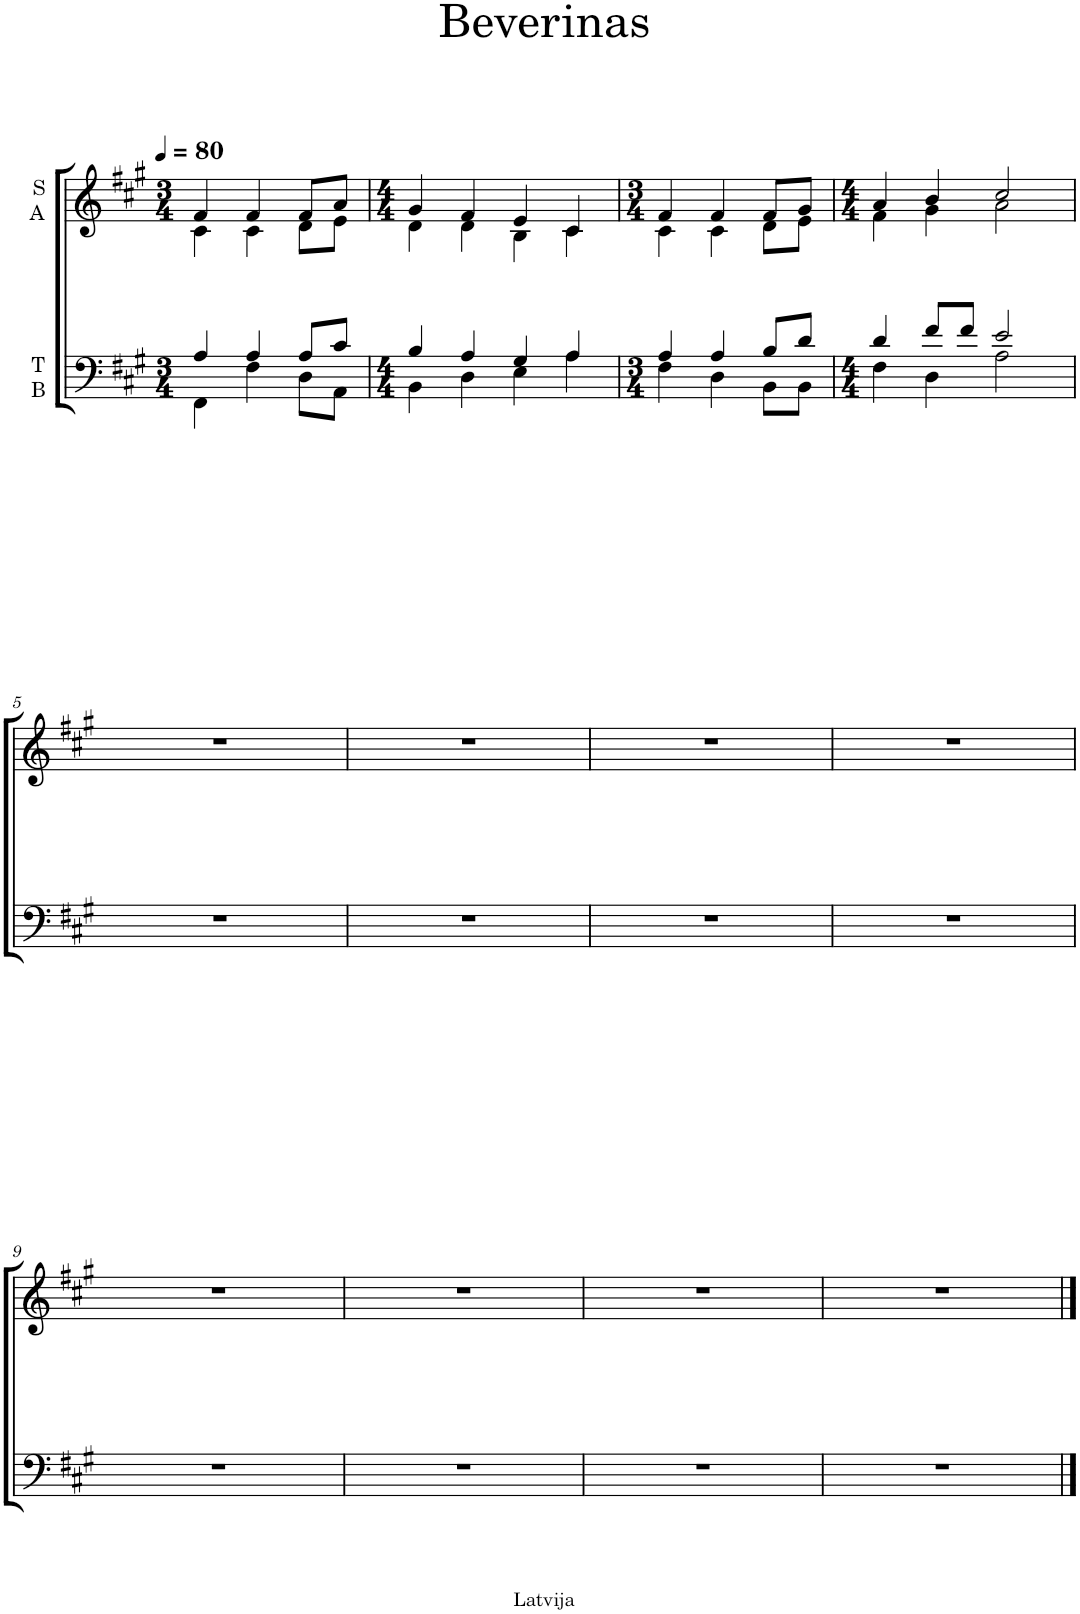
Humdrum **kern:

**kern	**kern
*part2	*part1
*staff2	*staff1
*I"T B	*I"S A
*clefF4	*clefG2
*k[f#c#g#]	*k[f#c#g#]
*M3/4	*M3/4
*MM80	*MM80
=1	=1
*^	*^
4A/	4FF#\	4f#/	4c#\
4A/	4F#\	4f#/	4c#\
8A/L	8D\L	8f#/L	8d\L
8c#/J	8AA\J	8a/J	8e\J
=2	=2	=2	=2
*M4/4	*	*M4/4	*
4B/	4BB\	4g#/	4d\
4A/	4D\	4f#/	4d\
4G#/	4E\	4e/	4B\
4A/	4A\	4c#/	4c#\
=3	=3	=3	=3
*M3/4	*	*M3/4	*
4A/	4F#\	4f#/	4c#\
4A/	4D\	4f#/	4c#\
8B/L	8BB\L	8f#/L	8d\L
8d/J	8BB\J	8g#/J	8e\J
=4	=4	=4	=4
*M4/4	*	*M4/4	*
4d/	4F#\	4a/	4f#\
8f#/L	4D\	4b/	4g#\
8f#/J	.	.	.
2e/	2A\	2cc#/	2a\
*v	*v	*	*
*	*v	*v
!!LO:LB:g=z
=5	=5
1r	1r
=6	=6
1r	1r
=7	=7
1r	1r
=8	=8
1r	1r
!!LO:LB:g=z
=9	=9
1r	1r
=10	=10
1r	1r
=11	=11
1r	1r
=12	=12
1r	1r
==	==
*-	*-
